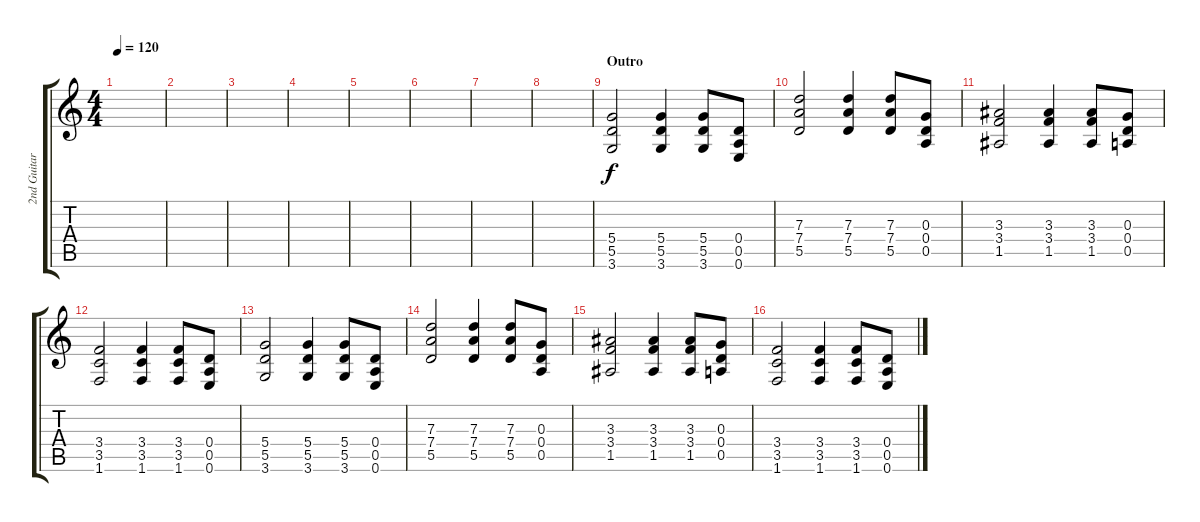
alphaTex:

\track ("2nd Guitar" "2nd Guitar") {instrument overdrivenguitar}
\staff {score tabs}
\tuning (E4 B3 G3 D3 A2 E2) {hide}
\ts (4 4)
\tempo 120
\clef g2
\ks c
|
|
|
|
|
|
|
|
\section ("" "Outro")
(5.4 5.5 3.6).2 (5.4 5.5 3.6).4 (5.4 5.5 3.6).8 (0.4 0.5 0.6).8 |
(7.3 7.4 5.5).2 (7.3 7.4 5.5).4 (7.3 7.4 5.5).8 (0.3 0.4 0.5).8 |
(3.3 3.4 1.5).2 (3.3 3.4 1.5).4 (3.3 3.4 1.5).8 (0.3 0.4 0.5).8 |
(3.4 3.5 1.6).2 (3.4 3.5 1.6).4 (3.4 3.5 1.6).8 (0.4 0.5 0.6).8 |
(5.4 5.5 3.6).2 (5.4 5.5 3.6).4 (5.4 5.5 3.6).8 (0.4 0.5 0.6).8 |
(7.3 7.4 5.5).2 (7.3 7.4 5.5).4 (7.3 7.4 5.5).8 (0.3 0.4 0.5).8 |
(3.3 3.4 1.5).2 (3.3 3.4 1.5).4 (3.3 3.4 1.5).8 (0.3 0.4 0.5).8 |
(3.4 3.5 1.6).2 (3.4 3.5 1.6).4 (3.4 3.5 1.6).8 (0.4 0.5 0.6).8
